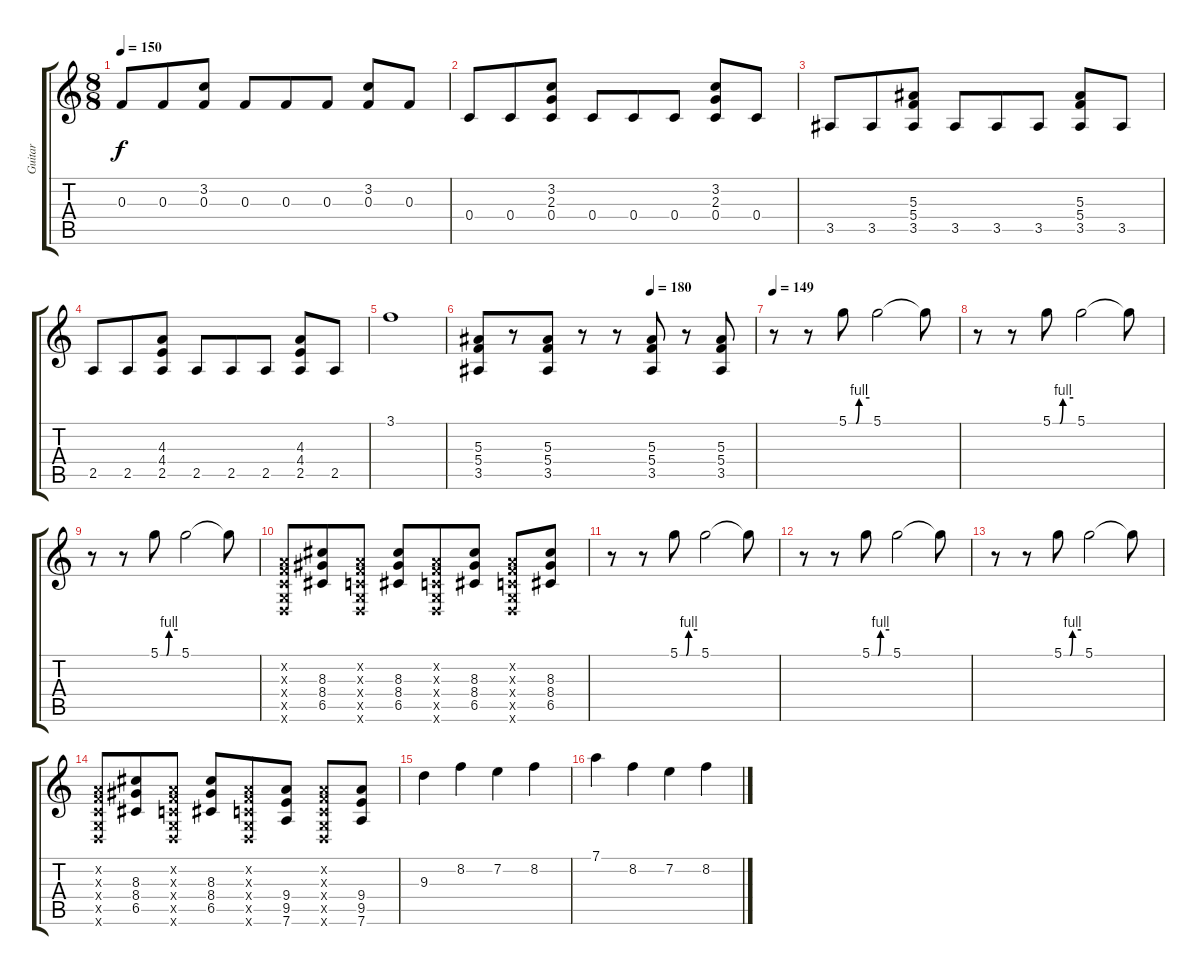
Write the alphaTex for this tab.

\track ("Guitar" "Guitar") {instrument overdrivenguitar}
\staff {score tabs}
\tuning (D4 A3 F3 C3 G2 D2) {hide}
\ts (8 8)
\tempo 150
\clef g2
\ks c
0.3.8{dy f} 0.3.8 (3.2 0.3).8 0.3.8 0.3.8 0.3.8 (3.2 0.3).8 0.3.8 |
0.4.8 0.4.8 (3.2 2.3 0.4).8 0.4.8 0.4.8 0.4.8 (3.2 2.3 0.4).8 0.4.8 |
3.5.8 3.5.8 (5.3 5.4 3.5).8 3.5.8 3.5.8 3.5.8 (5.3 5.4 3.5).8 3.5.8 |
2.5.8 2.5.8 (4.3 4.4 2.5).8 2.5.8 2.5.8 2.5.8 (4.3 4.4 2.5).8 2.5.8 |
3.1.1 |
\tempo (180 0.625)
(5.3 5.4 3.5).8 r.8 (5.3 5.4 3.5).8 r.8 r.8 (5.3 5.4 3.5).8 r.8 (5.3 5.4 3.5).8 |
\tempo 149
r.8 r.8 5.1{be (custom 0 0 21 0 30 4 60 4)}.8 5.1.2 5.1{t}.8 |
r.8 r.8 5.1{be (custom 0 0 21 0 30 4 60 4)}.8 5.1.2 5.1{t}.8 |
r.8 r.8 5.1{be (custom 0 0 21 0 30 4 60 4)}.8 5.1.2 5.1{t}.8 |
(0.2{x} 0.3{x} 0.4{x} 0.5{x} 0.6{x}).8 (8.3 8.4 6.5).8 (0.2{x} 0.3{x} 0.4{x} 0.5{x} 0.6{x}).8 (8.3 8.4 6.5).8 (0.2{x} 0.3{x} 0.4{x} 0.5{x} 0.6{x}).8 (8.3 8.4 6.5).8 (0.2{x} 0.3{x} 0.4{x} 0.5{x} 0.6{x}).8 (8.3 8.4 6.5).8 |
r.8 r.8 5.1{be (custom 0 0 21 0 30 4 60 4)}.8 5.1.2 5.1{t}.8 |
r.8 r.8 5.1{be (custom 0 0 21 0 30 4 60 4)}.8 5.1.2 5.1{t}.8 |
r.8 r.8 5.1{be (custom 0 0 21 0 30 4 60 4)}.8 5.1.2 5.1{t}.8 |
(0.2{x} 0.3{x} 0.4{x} 0.5{x} 0.6{x}).8 (8.3 8.4 6.5).8 (0.2{x} 0.3{x} 0.4{x} 0.5{x} 0.6{x}).8 (8.3 8.4 6.5).8 (0.2{x} 0.3{x} 0.4{x} 0.5{x} 0.6{x}).8 (9.4 9.5 7.6).8 (0.2{x} 0.3{x} 0.4{x} 0.5{x} 0.6{x}).8 (9.4 9.5 7.6).8 |
9.3.4{volume 9 instrument electricguitarjazz} 8.2.4 7.2.4 8.2.4 |
7.1.4 8.2.4 7.2.4 8.2.4
